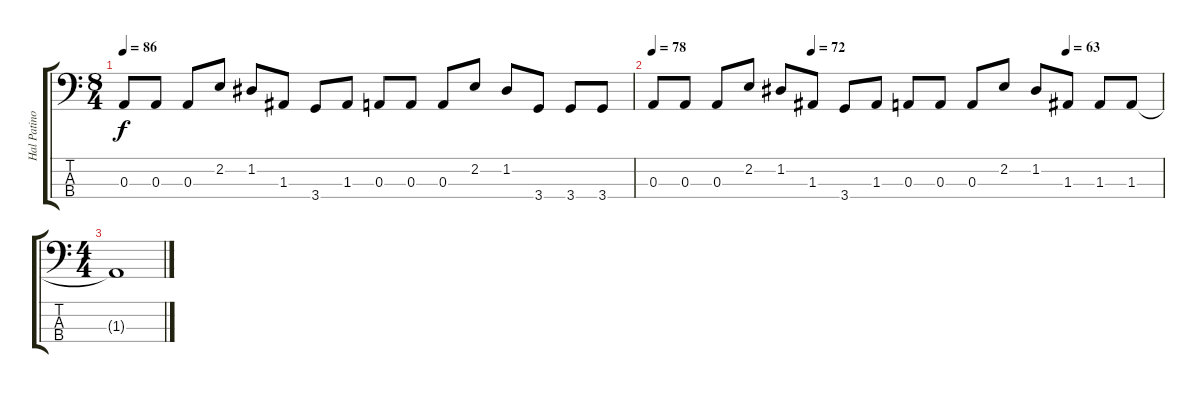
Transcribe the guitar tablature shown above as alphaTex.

\track ("Hal Patino" "Hal Patino") {instrument electricbassfinger}
\staff {score tabs}
\tuning (G2 D2 A1 E1) {hide}
\ts (8 4)
\tempo 86
\clef f4
\ks c
0.3.8{dy f} 0.3.8 0.3.8 2.2.8 1.2.8 1.3.8 3.4.8 1.3.8 0.3.8 0.3.8 0.3.8 2.2.8 1.2.8 3.4.8 3.4.8 3.4.8 |
\tempo 78
\tempo (72 0.3125)
\tempo (63 0.8125)
0.3.8 0.3.8 0.3.8 2.2.8 1.2.8 1.3.8 3.4.8 1.3.8 0.3.8 0.3.8 0.3.8 2.2.8 1.2.8 1.3.8 1.3.8 1.3.8 |
\ts (4 4)
1.3{t}.1
